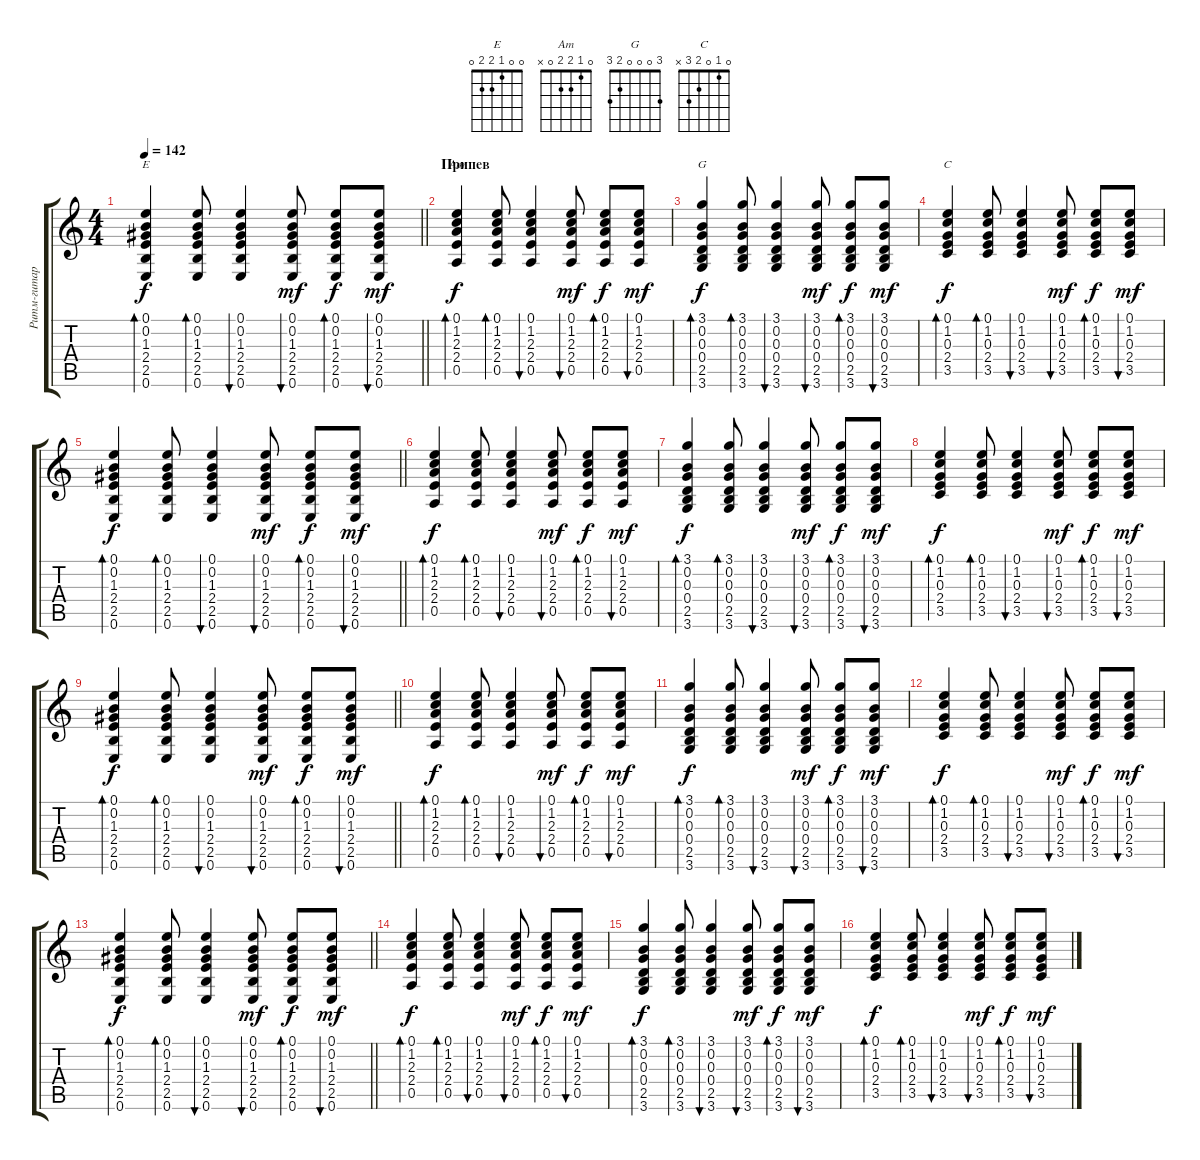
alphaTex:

\track ("Ритм-гитара" "Ритм-гитар") {instrument acousticguitarsteel}
\staff {score tabs}
\tuning (E4 B3 G3 D3 A2 E2) {hide}
\chord ("E" 0 0 1 2 2 0)
\chord ("Am" 0 1 2 2 0 x)
\chord ("G" 3 0 0 0 2 3)
\chord ("C" 0 1 0 2 3 x)
\ts (4 4)
\tempo 142
\clef g2
\barLineRight lightlight
\ks c
(0.1 0.2 1.3 2.4 2.5 0.6).4{bd 60 ch "E" dy f} (0.1 0.2 1.3 2.4 2.5 0.6).8{bd 60} (0.1 0.2 1.3 2.4 2.5 0.6).4{bu 60} (0.1 0.2 1.3 2.4 2.5 0.6).8{bu 60 dy mf} (0.1 0.2 1.3 2.4 2.5 0.6).8{bd 60 dy f} (0.1 0.2 1.3 2.4 2.5 0.6).8{bu 60 dy mf} |
\section ("" "Припев")
(0.1 1.2 2.3 2.4 0.5).4{bd 60 ch "Am" dy f volume 12} (0.1 1.2 2.3 2.4 0.5).8{bd 60} (0.1 1.2 2.3 2.4 0.5).4{bu 60} (0.1 1.2 2.3 2.4 0.5).8{bu 60 dy mf} (0.1 1.2 2.3 2.4 0.5).8{bd 60 dy f} (0.1 1.2 2.3 2.4 0.5).8{bu 60 dy mf} |
(3.1 0.2 0.3 0.4 2.5 3.6).4{bd 60 ch "G" dy f} (3.1 0.2 0.3 0.4 2.5 3.6).8{bd 60} (3.1 0.2 0.3 0.4 2.5 3.6).4{bu 60} (3.1 0.2 0.3 0.4 2.5 3.6).8{bu 60 dy mf} (3.1 0.2 0.3 0.4 2.5 3.6).8{bd 60 dy f} (3.1 0.2 0.3 0.4 2.5 3.6).8{bu 60 dy mf} |
(0.1 1.2 0.3 2.4 3.5).4{bd 60 ch "C" dy f} (0.1 1.2 0.3 2.4 3.5).8{bd 60} (0.1 1.2 0.3 2.4 3.5).4{bu 60} (0.1 1.2 0.3 2.4 3.5).8{bu 60 dy mf} (0.1 1.2 0.3 2.4 3.5).8{bd 60 dy f} (0.1 1.2 0.3 2.4 3.5).8{bu 60 dy mf} |
\barLineRight lightlight
(0.1 0.2 1.3 2.4 2.5 0.6).4{bd 60 dy f} (0.1 0.2 1.3 2.4 2.5 0.6).8{bd 60} (0.1 0.2 1.3 2.4 2.5 0.6).4{bu 60} (0.1 0.2 1.3 2.4 2.5 0.6).8{bu 60 dy mf} (0.1 0.2 1.3 2.4 2.5 0.6).8{bd 60 dy f} (0.1 0.2 1.3 2.4 2.5 0.6).8{bu 60 dy mf} |
(0.1 1.2 2.3 2.4 0.5).4{bd 60 dy f volume 12} (0.1 1.2 2.3 2.4 0.5).8{bd 60} (0.1 1.2 2.3 2.4 0.5).4{bu 60} (0.1 1.2 2.3 2.4 0.5).8{bu 60 dy mf} (0.1 1.2 2.3 2.4 0.5).8{bd 60 dy f} (0.1 1.2 2.3 2.4 0.5).8{bu 60 dy mf} |
(3.1 0.2 0.3 0.4 2.5 3.6).4{bd 60 dy f} (3.1 0.2 0.3 0.4 2.5 3.6).8{bd 60} (3.1 0.2 0.3 0.4 2.5 3.6).4{bu 60} (3.1 0.2 0.3 0.4 2.5 3.6).8{bu 60 dy mf} (3.1 0.2 0.3 0.4 2.5 3.6).8{bd 60 dy f} (3.1 0.2 0.3 0.4 2.5 3.6).8{bu 60 dy mf} |
(0.1 1.2 0.3 2.4 3.5).4{bd 60 dy f} (0.1 1.2 0.3 2.4 3.5).8{bd 60} (0.1 1.2 0.3 2.4 3.5).4{bu 60} (0.1 1.2 0.3 2.4 3.5).8{bu 60 dy mf} (0.1 1.2 0.3 2.4 3.5).8{bd 60 dy f} (0.1 1.2 0.3 2.4 3.5).8{bu 60 dy mf} |
\barLineRight lightlight
(0.1 0.2 1.3 2.4 2.5 0.6).4{bd 60 dy f} (0.1 0.2 1.3 2.4 2.5 0.6).8{bd 60} (0.1 0.2 1.3 2.4 2.5 0.6).4{bu 60} (0.1 0.2 1.3 2.4 2.5 0.6).8{bu 60 dy mf} (0.1 0.2 1.3 2.4 2.5 0.6).8{bd 60 dy f} (0.1 0.2 1.3 2.4 2.5 0.6).8{bu 60 dy mf} |
(0.1 1.2 2.3 2.4 0.5).4{bd 60 dy f volume 12} (0.1 1.2 2.3 2.4 0.5).8{bd 60} (0.1 1.2 2.3 2.4 0.5).4{bu 60} (0.1 1.2 2.3 2.4 0.5).8{bu 60 dy mf} (0.1 1.2 2.3 2.4 0.5).8{bd 60 dy f} (0.1 1.2 2.3 2.4 0.5).8{bu 60 dy mf} |
(3.1 0.2 0.3 0.4 2.5 3.6).4{bd 60 dy f} (3.1 0.2 0.3 0.4 2.5 3.6).8{bd 60} (3.1 0.2 0.3 0.4 2.5 3.6).4{bu 60} (3.1 0.2 0.3 0.4 2.5 3.6).8{bu 60 dy mf} (3.1 0.2 0.3 0.4 2.5 3.6).8{bd 60 dy f} (3.1 0.2 0.3 0.4 2.5 3.6).8{bu 60 dy mf} |
(0.1 1.2 0.3 2.4 3.5).4{bd 60 dy f} (0.1 1.2 0.3 2.4 3.5).8{bd 60} (0.1 1.2 0.3 2.4 3.5).4{bu 60} (0.1 1.2 0.3 2.4 3.5).8{bu 60 dy mf} (0.1 1.2 0.3 2.4 3.5).8{bd 60 dy f} (0.1 1.2 0.3 2.4 3.5).8{bu 60 dy mf} |
\barLineRight lightlight
(0.1 0.2 1.3 2.4 2.5 0.6).4{bd 60 dy f} (0.1 0.2 1.3 2.4 2.5 0.6).8{bd 60} (0.1 0.2 1.3 2.4 2.5 0.6).4{bu 60} (0.1 0.2 1.3 2.4 2.5 0.6).8{bu 60 dy mf} (0.1 0.2 1.3 2.4 2.5 0.6).8{bd 60 dy f} (0.1 0.2 1.3 2.4 2.5 0.6).8{bu 60 dy mf} |
(0.1 1.2 2.3 2.4 0.5).4{bd 60 dy f volume 12} (0.1 1.2 2.3 2.4 0.5).8{bd 60} (0.1 1.2 2.3 2.4 0.5).4{bu 60} (0.1 1.2 2.3 2.4 0.5).8{bu 60 dy mf} (0.1 1.2 2.3 2.4 0.5).8{bd 60 dy f} (0.1 1.2 2.3 2.4 0.5).8{bu 60 dy mf} |
(3.1 0.2 0.3 0.4 2.5 3.6).4{bd 60 dy f} (3.1 0.2 0.3 0.4 2.5 3.6).8{bd 60} (3.1 0.2 0.3 0.4 2.5 3.6).4{bu 60} (3.1 0.2 0.3 0.4 2.5 3.6).8{bu 60 dy mf} (3.1 0.2 0.3 0.4 2.5 3.6).8{bd 60 dy f} (3.1 0.2 0.3 0.4 2.5 3.6).8{bu 60 dy mf} |
(0.1 1.2 0.3 2.4 3.5).4{bd 60 dy f} (0.1 1.2 0.3 2.4 3.5).8{bd 60} (0.1 1.2 0.3 2.4 3.5).4{bu 60} (0.1 1.2 0.3 2.4 3.5).8{bu 60 dy mf} (0.1 1.2 0.3 2.4 3.5).8{bd 60 dy f} (0.1 1.2 0.3 2.4 3.5).8{bu 60 dy mf}
